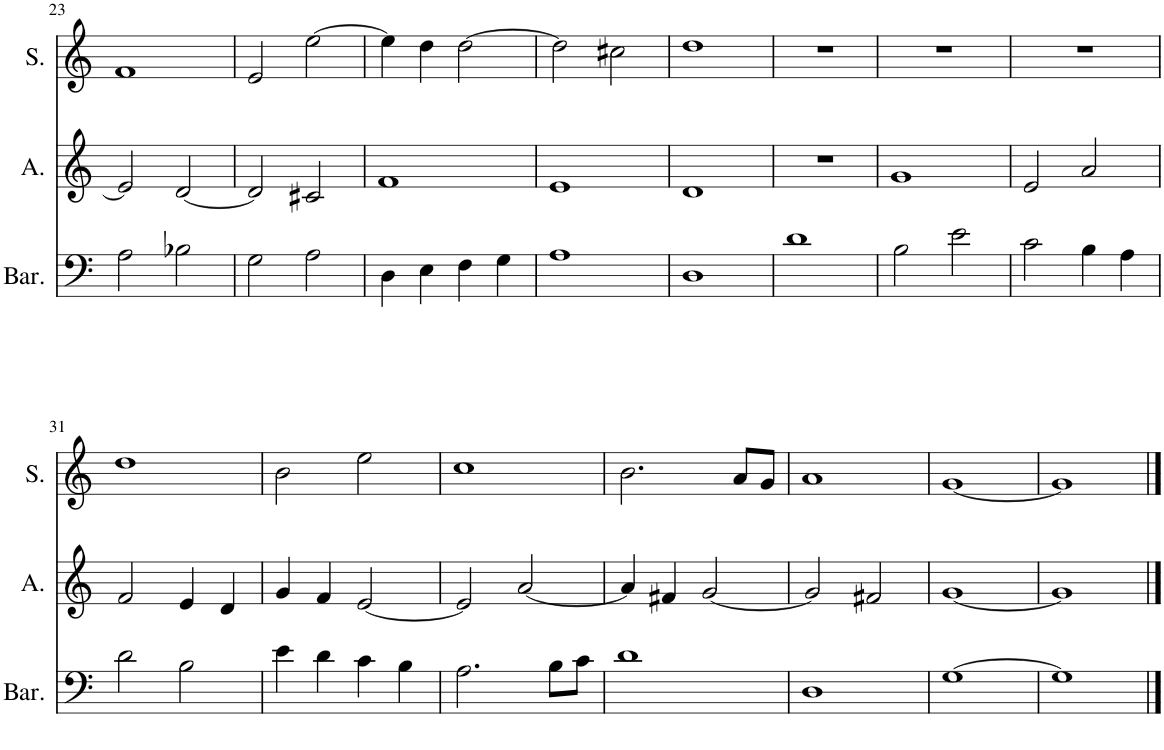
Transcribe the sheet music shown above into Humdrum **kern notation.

**kern	**kern	**kern
*part3	*part2	*part1
*staff3	*staff2	*staff1
*I"Baritone	*I"Alto	*I"Soprano
*I'Bar.	*I'A.	*I'S.
!!LO:PB:g=z
*clefF4	*clefG2	*clefG2
*k[]	*k[]	*k[]
*M4/4	*M4/4	*M4/4
=23	=23	=23
2A\	2e/]	1f
2B-X\	[2d/	.
=24	=24	=24
2G\	2d/]	2e/
2A\	2c#X/	[2ee\
=25	=25	=25
4D\	1f	4ee\]
4E\	.	4dd\
4F\	.	[2dd\
4G\	.	.
=26	=26	=26
1A	1e	2dd\]
.	.	2cc#X\
=27	=27	=27
1D	1d	1dd
=28	=28	=28
1d	1r	1r
=29	=29	=29
2B\	1g	1r
2e\	.	.
=30	=30	=30
2c\	2e/	1r
4B\	2a/	.
4A\	.	.
!!LO:LB:g=z
=31	=31	=31
2d\	2f/	1dd
2B\	4e/	.
.	4d/	.
=32	=32	=32
4e\	4g/	2b\
4d\	4f/	.
4c\	[2e/	2ee\
4B\	.	.
=33	=33	=33
2.A\	2e/]	1cc
.	[2a/	.
8B\L	.	.
8c\J	.	.
=34	=34	=34
1d	4a/]	2.b\
.	4f#X/	.
.	[2g/	.
.	.	8a/L
.	.	8g/J
=35	=35	=35
1D	2g/]	1a
.	2f#X/	.
=36	=36	=36
[1G	[1g	[1g
=37	=37	=37
1G]	1g]	1g]
==	==	==
*-	*-	*-
